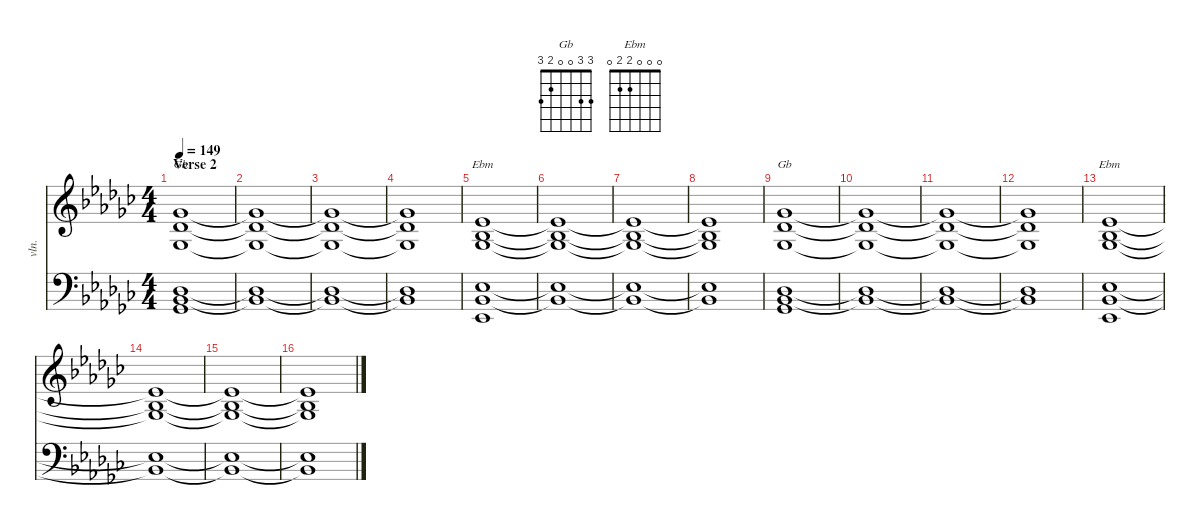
\defaultSystemsLayout 4
\hideDynamics
\bracketExtendMode nobrackets
\otherSystemsTrackNameOrientation horizontal
\track ("Keyboards 2" "vln.") {defaultSystemsLayout 8 instrument stringensemble1}
\staff {score}
\tuning (Eb4 Bb3 Gb3 Db3 Ab2 Eb2)
\chord ("Gb" 3 3 0 0 2 3) {showfingering false}
\chord ("Ebm" 0 0 0 2 2 0) {showfingering false}
\ts (4 4)
\section ("" "Verse 2")
\tempo 149
\clef g2
\ks gb
(3.1{acc b} 3.2{acc b} 0.3{acc b}).1{ch "Gb" dy f beam Up} |
(3.1{t acc b} 3.2{t acc b} 0.3{t acc b}).1{beam Up} |
(3.1{t acc b} 3.2{t acc b} 0.3{t acc b}).1{beam Up} |
(3.1{t acc b} 3.2{t acc b} 0.3{t acc b}).1{beam Up} |
(0.1{acc b} 0.2{acc b} 0.3{acc b}).1{ch "Ebm" beam Up} |
(0.1{t acc b} 0.2{t acc b} 0.3{t acc b}).1{beam Up} |
(0.1{t acc b} 0.2{t acc b} 0.3{t acc b}).1{beam Up} |
(0.1{t acc b} 0.2{t acc b} 0.3{t acc b}).1{beam Up} |
(3.1{acc b} 3.2{acc b} 0.3{acc b}).1{ch "Gb" beam Up} |
(3.1{t acc b} 3.2{t acc b} 0.3{t acc b}).1{beam Up} |
(3.1{t acc b} 3.2{t acc b} 0.3{t acc b}).1{beam Up} |
(3.1{t acc b} 3.2{t acc b} 0.3{t acc b}).1{beam Up} |
(0.1{acc b} 0.2{acc b} 0.3{acc b}).1{ch "Ebm" beam Up} |
(0.1{t acc b} 0.2{t acc b} 0.3{t acc b}).1{beam Up} |
(0.1{t acc b} 0.2{t acc b} 0.3{t acc b}).1{beam Up} |
(0.1{t acc b} 0.2{t acc b} 0.3{t acc b}).1{beam Up}
\staff {score}
\tuning (G2 D2 A1 E1 B0)
\clef f4
\ottava regular
\simile none
\ks gb
(16.3{acc b} 18.4{acc b} 19.5{acc b}).1{dy f beam Up} |
(16.3{t acc b} 18.4{t acc b}).1{beam Up} |
(16.3{t acc b} 18.4{t acc b}).1{beam Up} |
(16.3{t acc b} 18.4{t acc b}).1{beam Up} |
(18.3{acc b} 18.4{acc b} 16.5{acc b}).1{beam Up} |
(18.3{t acc b} 18.4{t acc b}).1{beam Up} |
(18.3{t acc b} 18.4{t acc b}).1{beam Up} |
(18.3{t acc b} 18.4{t acc b}).1{beam Up} |
(16.3{acc b} 18.4{acc b} 19.5{acc b}).1{beam Up} |
(16.3{t acc b} 18.4{t acc b}).1{beam Up} |
(16.3{t acc b} 18.4{t acc b}).1{beam Up} |
(16.3{t acc b} 18.4{t acc b}).1{beam Up} |
(18.3{acc b} 18.4{acc b} 16.5{acc b}).1{beam Up} |
(18.3{t acc b} 18.4{t acc b}).1{beam Up} |
(18.3{t acc b} 18.4{t acc b}).1{beam Up} |
(18.3{t acc b} 18.4{t acc b}).1{beam Up}
